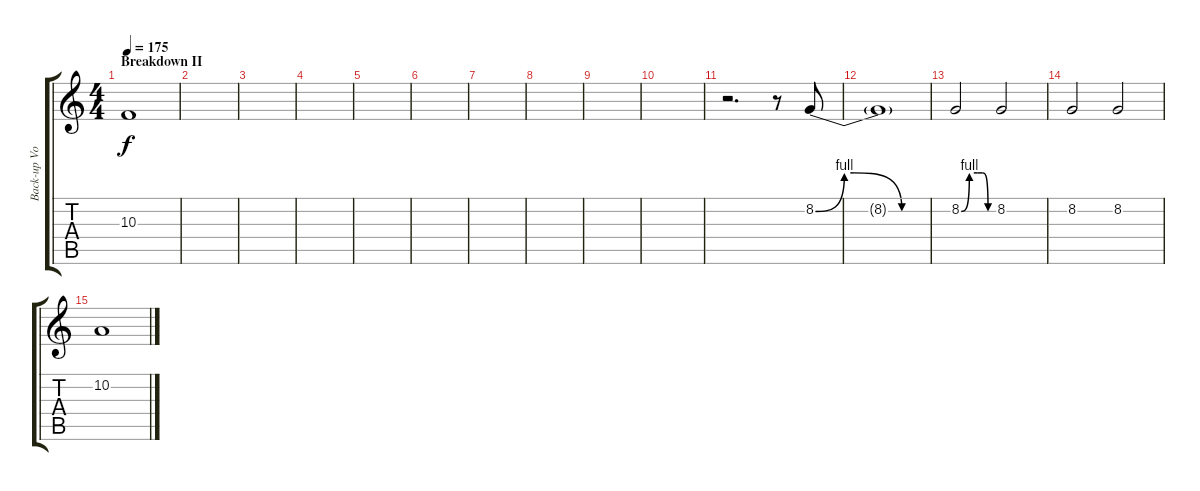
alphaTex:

\track ("Back-up Vocals" "Back-up Vo") {instrument oboe}
\staff {score tabs}
\tuning (E4 B3 G3 D3 A2 E2) {hide}
\ts (4 4)
\section ("" "Breakdown II")
\tempo 175
\clef g2
\ks c
10.3{t}.1{dy f} |
|
|
|
|
|
|
|
|
|
r.2{d volume 16} r.8 8.2{be (custom 0 0 15 4 20 4 45 0 60 0)}.8 |
8.2{t}.1 |
8.2{be (custom 0 0 15 4 30 4 40 4 50 0 60 0)}.2 8.2.2 |
8.2.2 8.2.2 |
10.2.1
